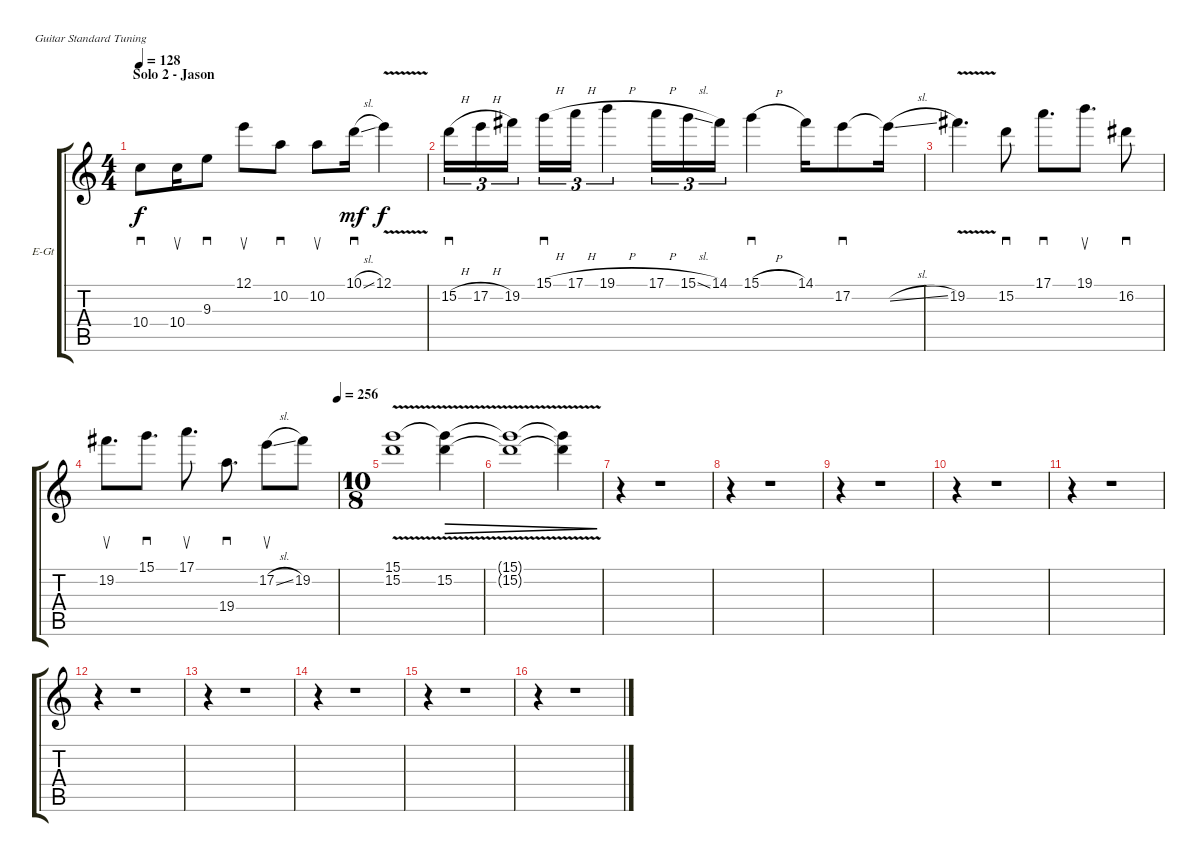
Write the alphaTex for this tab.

\bracketExtendMode groupsimilarinstruments
\firstSystemTrackNameOrientation horizontal
\otherSystemsTrackNameOrientation horizontal
\track ("Harmonizer" "E-Gt") {instrument distortionguitar}
\staff {score tabs}
\tuning (E4 B3 G3 D3 A2 E2)
\ts (4 4)
\section ("" "Solo 2 - Jason")
\tempo 128
\clef g2
\ks c
10.4.8{sd dy f} 10.4.16{su} 9.3.8{sd} 12.1.8{su} 10.2.8{sd} 10.2.8{su} 10.1{sl}.16{sd dy mf} 12.1{v}.4{dy f} |
15.2{h}.16{sd tu (3 2)} 17.2{h}.16{tu (3 2)} 19.2.16{tu (3 2)} 15.1{h}.16{sd tu (3 2)} 17.1{h}.16{tu (3 2)} 19.1{h}.4{tu (3 2)} 17.1{h}.16{tu (3 2)} 15.1{sl}.16{tu (3 2)} 14.1.16{tu (3 2)} 15.1{h}.4{sd} 14.1.16 17.2.8{sd} 17.2{sl t}.16 |
19.2{v}.4{d} 15.2.8{sd} 17.1.8{d sd} 19.1.8{d su} 16.2.8{sd} |
\tempo (256 1)
19.2.8{d su} 15.1.8{d sd} 17.1.8{d su} 19.4.8{d sd} 17.2{sl}.8{su} 19.2.8 |
\ts (10 8)
(15.1{v} 15.2{v}).1 (15.1{v t} 15.2{v}).4{dec} |
(15.2{v t} 15.1{v t}).1{dec} (15.2{v t} 15.1{v t}).4{dec} |
r.4 r.1 |
r.4 r.1 |
r.4 r.1 |
r.4 r.1 |
r.4 r.1 |
r.4 r.1 |
r.4 r.1 |
r.4 r.1 |
r.4 r.1 |
r.4 r.1
